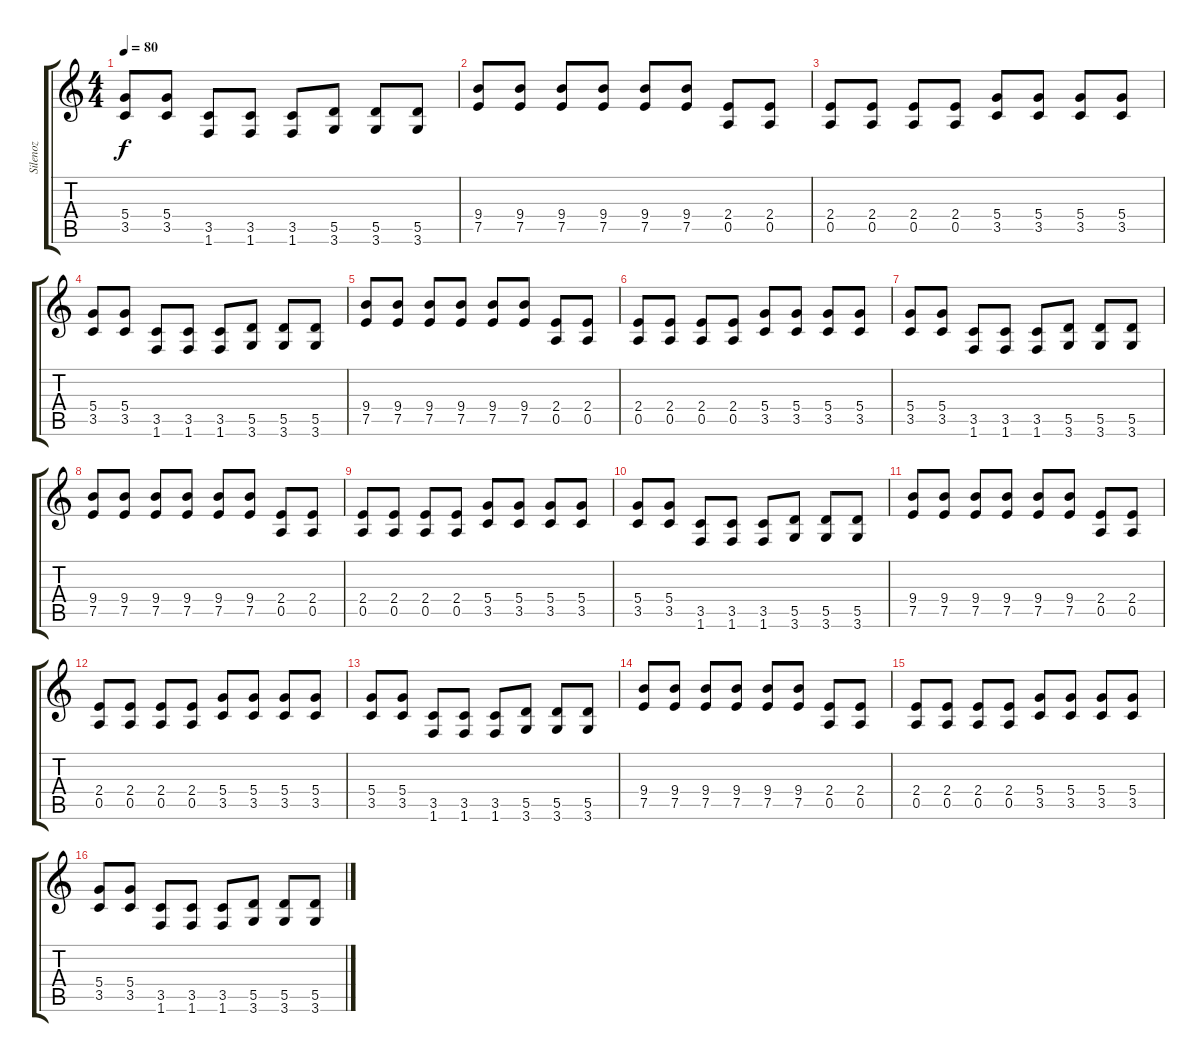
\track ("Silenoz" "Silenoz") {instrument overdrivenguitar}
\staff {score tabs}
\tuning (E4 B3 G3 D3 A2 E2) {hide}
\ts (4 4)
\tempo 80
\clef g2
\ks c
(5.4 3.5).8{dy f} (5.4 3.5).8 (3.5 1.6).8 (3.5 1.6).8 (3.5 1.6).8 (5.5 3.6).8 (5.5 3.6).8 (5.5 3.6).8 |
(9.4 7.5).8 (9.4 7.5).8 (9.4 7.5).8 (9.4 7.5).8 (9.4 7.5).8 (9.4 7.5).8 (2.4 0.5).8 (2.4 0.5).8 |
(2.4 0.5).8 (2.4 0.5).8 (2.4 0.5).8 (2.4 0.5).8 (5.4 3.5).8 (5.4 3.5).8 (5.4 3.5).8 (5.4 3.5).8 |
(5.4 3.5).8 (5.4 3.5).8 (3.5 1.6).8 (3.5 1.6).8 (3.5 1.6).8 (5.5 3.6).8 (5.5 3.6).8 (5.5 3.6).8 |
(9.4 7.5).8 (9.4 7.5).8 (9.4 7.5).8 (9.4 7.5).8 (9.4 7.5).8 (9.4 7.5).8 (2.4 0.5).8 (2.4 0.5).8 |
(2.4 0.5).8 (2.4 0.5).8 (2.4 0.5).8 (2.4 0.5).8 (5.4 3.5).8 (5.4 3.5).8 (5.4 3.5).8 (5.4 3.5).8 |
(5.4 3.5).8 (5.4 3.5).8 (3.5 1.6).8 (3.5 1.6).8 (3.5 1.6).8 (5.5 3.6).8 (5.5 3.6).8 (5.5 3.6).8 |
(9.4 7.5).8 (9.4 7.5).8 (9.4 7.5).8 (9.4 7.5).8 (9.4 7.5).8 (9.4 7.5).8 (2.4 0.5).8 (2.4 0.5).8 |
(2.4 0.5).8 (2.4 0.5).8 (2.4 0.5).8 (2.4 0.5).8 (5.4 3.5).8 (5.4 3.5).8 (5.4 3.5).8 (5.4 3.5).8 |
(5.4 3.5).8 (5.4 3.5).8 (3.5 1.6).8 (3.5 1.6).8 (3.5 1.6).8 (5.5 3.6).8 (5.5 3.6).8 (5.5 3.6).8 |
(9.4 7.5).8 (9.4 7.5).8 (9.4 7.5).8 (9.4 7.5).8 (9.4 7.5).8 (9.4 7.5).8 (2.4 0.5).8 (2.4 0.5).8 |
(2.4 0.5).8 (2.4 0.5).8 (2.4 0.5).8 (2.4 0.5).8 (5.4 3.5).8 (5.4 3.5).8 (5.4 3.5).8 (5.4 3.5).8 |
(5.4 3.5).8 (5.4 3.5).8 (3.5 1.6).8 (3.5 1.6).8 (3.5 1.6).8 (5.5 3.6).8 (5.5 3.6).8 (5.5 3.6).8 |
(9.4 7.5).8 (9.4 7.5).8 (9.4 7.5).8 (9.4 7.5).8 (9.4 7.5).8 (9.4 7.5).8 (2.4 0.5).8 (2.4 0.5).8 |
(2.4 0.5).8 (2.4 0.5).8 (2.4 0.5).8 (2.4 0.5).8 (5.4 3.5).8 (5.4 3.5).8 (5.4 3.5).8 (5.4 3.5).8 |
(5.4 3.5).8 (5.4 3.5).8 (3.5 1.6).8 (3.5 1.6).8 (3.5 1.6).8 (5.5 3.6).8 (5.5 3.6).8 (5.5 3.6).8
